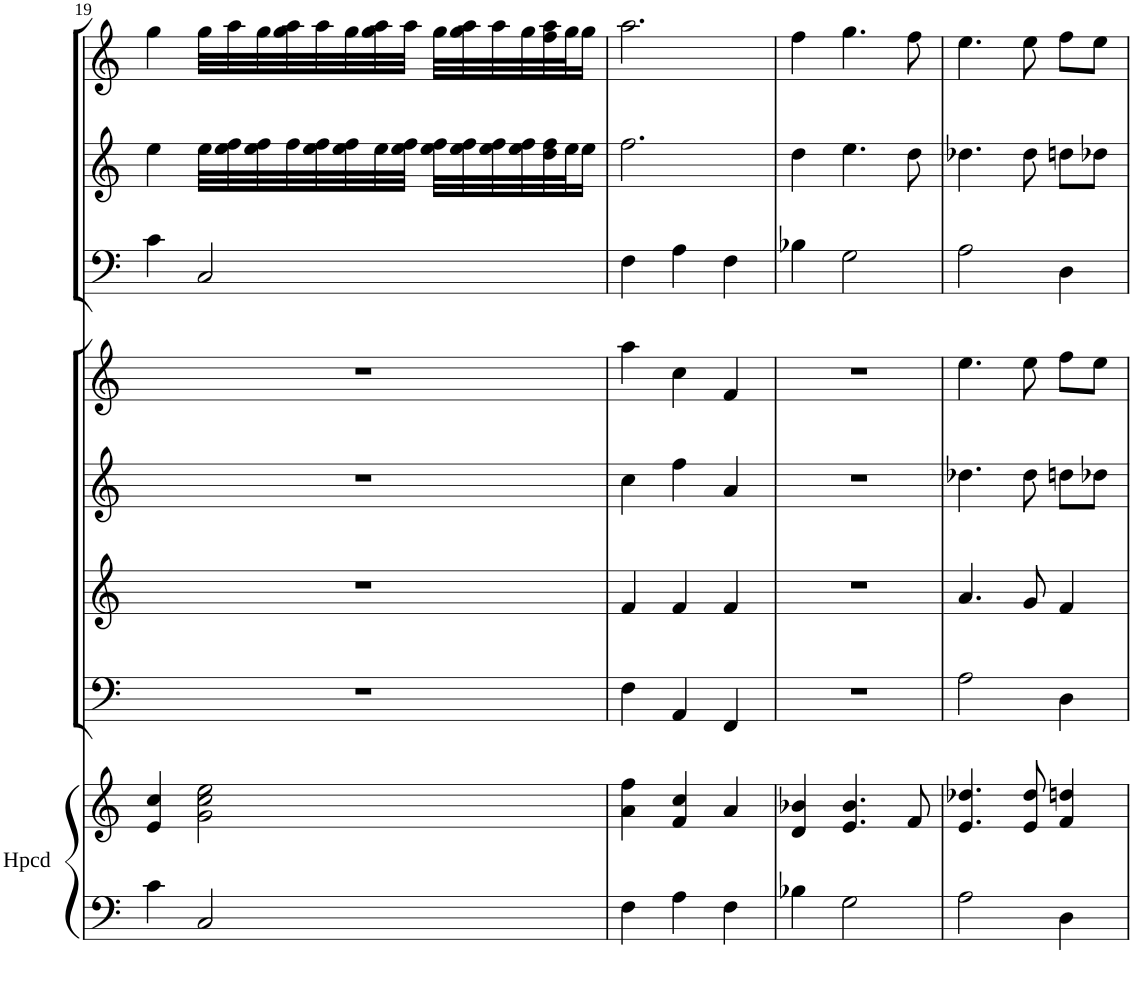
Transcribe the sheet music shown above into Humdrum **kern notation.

**kern	**kern	**kern	**kern	**kern	**kern	**kern	**kern	**kern
*part8	*part8	*part7	*part6	*part5	*part4	*part3	*part2	*part1
*staff9	*staff8	*staff7	*staff6	*staff5	*staff4	*staff3	*staff2	*staff1
*I"Harpsichord	*	*I"Double-bass	*I"Viola	*I"Violin II	*I"Violin I	*I"Cello solo	*I"Violin solo II	*I"Violin solo I
*I'Hpcd	*	*	*	*	*	*	*I'Vln	*I'Vln
!!LO:PB:g=z
*clefF4	*clefG2	*clefF4	*clefG2	*clefG2	*clefG2	*clefF4	*clefG2	*clefG2
*k[]	*k[]	*k[]	*k[]	*k[]	*k[]	*k[]	*k[]	*k[]
*M3/4	*M3/4	*M3/4	*M3/4	*M3/4	*M3/4	*M3/4	*M3/4	*M3/4
=19	=19	=19	=19	=19	=19	=19	=19	=19
4c\	4e/ 4cc/	2.r	2.r	2.r	2.r	4c\	4ee\	4gg\
2C/	2g\ 2cc\ 2ee\	.	.	.	.	2C/	32ee\LLL	32gg\LLL
.	.	.	.	.	.	.	32ee\ 32ff\	32aa\
.	.	.	.	.	.	.	32ee\ 32ff\	32gg\
.	.	.	.	.	.	.	32ff\	32gg\ 32aa\
.	.	.	.	.	.	.	32ee\ 32ff\	32aa\
.	.	.	.	.	.	.	32ee\ 32ff\	32gg\
.	.	.	.	.	.	.	32ee\	32gg\ 32aa\
.	.	.	.	.	.	.	32ee\ 32ff\JJJ	32aa\JJJ
.	.	.	.	.	.	.	32ee\ 32ff\LLL	32gg\LLL
.	.	.	.	.	.	.	32ee\ 32ff\	32gg\ 32aa\
.	.	.	.	.	.	.	32ee\ 32ff\	32aa\
.	.	.	.	.	.	.	32ee\ 32ff\	32gg\
.	.	.	.	.	.	.	32dd\ 32ff\	32ff\ 32aa\
.	.	.	.	.	.	.	32ee\J	32gg\J
.	.	.	.	.	.	.	16ee\JJ	16gg\JJ
=20	=20	=20	=20	=20	=20	=20	=20	=20
4F\	4a\ 4ff\	4F\	4f/	4cc\	4aa\	4F\	2.ff\	2.aa\
4A\	4f/ 4cc/	4AA/	4f/	4ff\	4cc\	4A\	.	.
4F\	4a/	4FF/	4f/	4a/	4f/	4F\	.	.
=21	=21	=21	=21	=21	=21	=21	=21	=21
4B-X\	4d/ 4b-X/	2.r	2.r	2.r	2.r	4B-X\	4dd\	4ff\
2G\	4.e/ 4.b-/	.	.	.	.	2G\	4.ee\	4.gg\
.	8f/	.	.	.	.	.	8dd\	8ff\
=22	=22	=22	=22	=22	=22	=22	=22	=22
2A\	4.e/ 4.dd-X/	2A\	4.a/	4.dd-X\	4.ee\	2A\	4.dd-X\	4.ee\
.	8e/ 8dd-/	.	8g/	8dd-\	8ee\	.	8dd-\	8ee\
4D\	4f/ 4ddn/	4D\	4f/	8ddn\L	8ff\L	4D\	8ddn\L	8ff\L
.	.	.	.	8dd-X\J	8ee\J	.	8dd-X\J	8ee\J
=	=	=	=	=	=	=	=	=
*-	*-	*-	*-	*-	*-	*-	*-	*-
